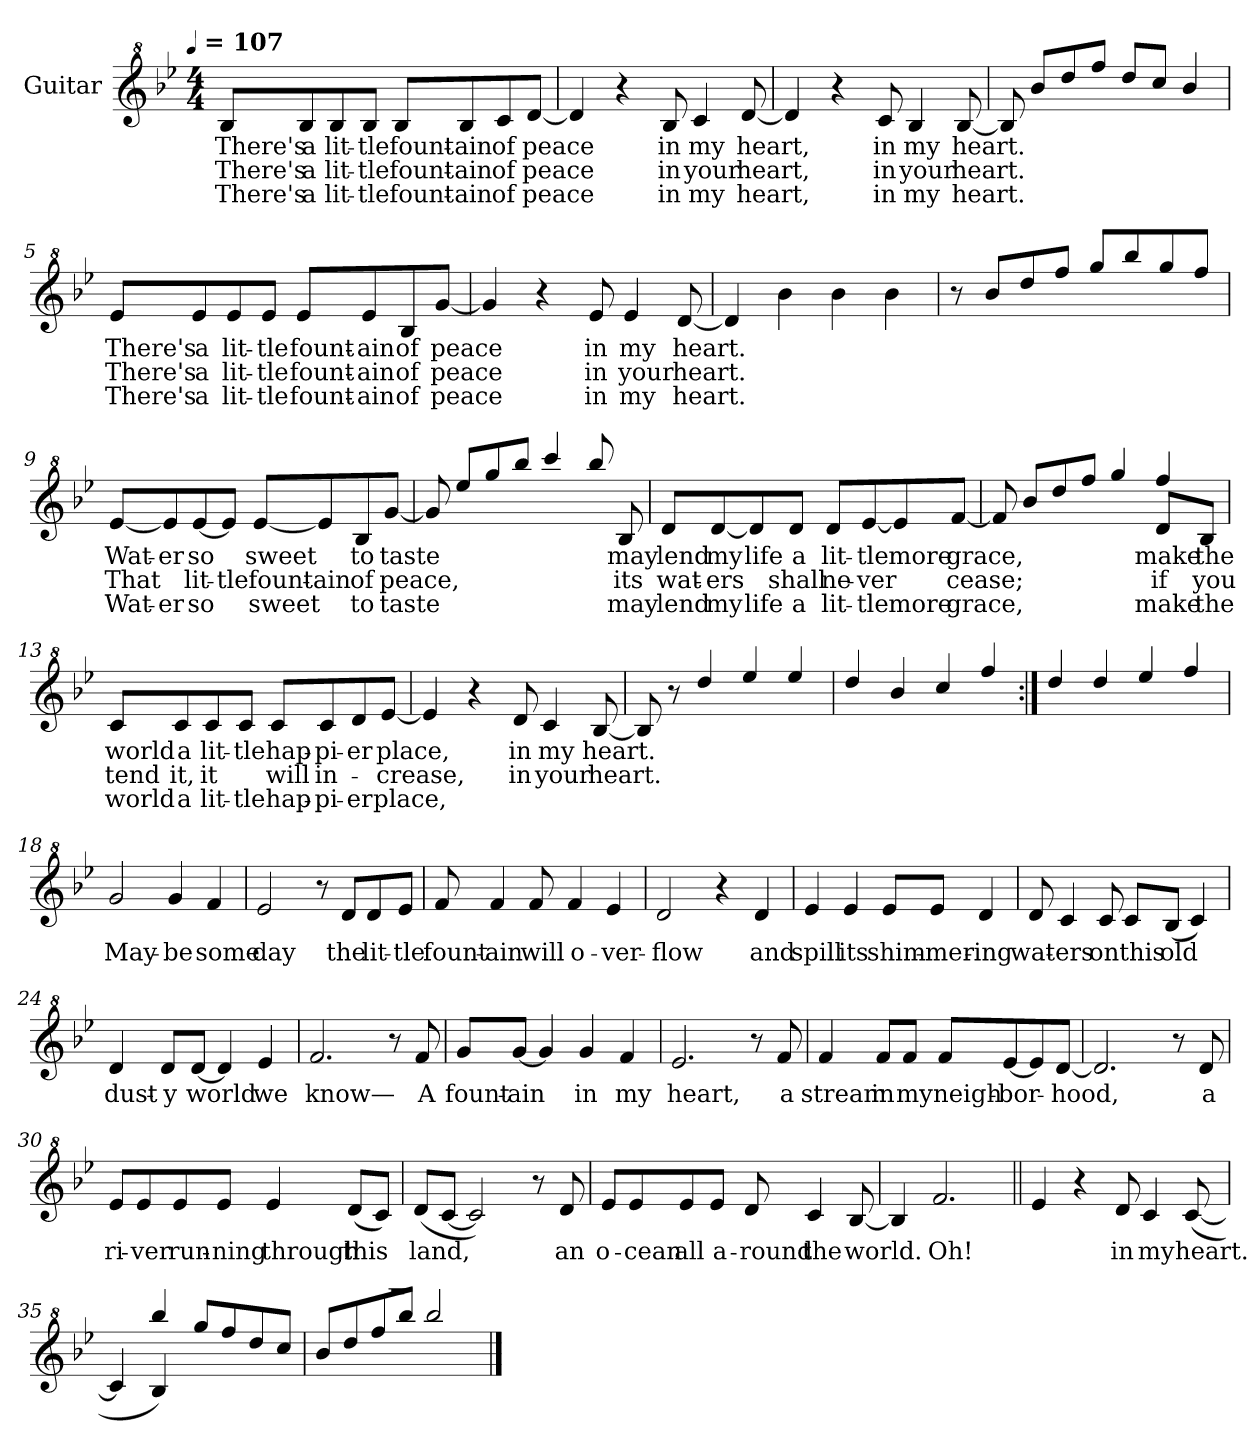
**kern	**text	**text	**text
*part1	*part1	*part1	*part1
*staff1	*staff1	*staff1	*staff1
*I"Guitar	*	*	*
*I'Guit.	*	*	*
*clefG^2	*	*	*
*ITrd7c12	*	*	*
*k[b-e-]	*	*	*
!!LO:TX:omd:t=[quarter] = 107
*M4/4	*	*	*
*MM107	*	*	*
=1	=1	=1	=1
8B-L	There's	There's	There's
8B-	a	a	a
8B-	lit-	lit-	lit-
8B-J	-tle	-tle	-tle
8B-L	fount-	fount-	fount-
8B-	-ain	-ain	-ain
8c	of	of	of
[8dJ	peace	peace	peace
=2	=2	=2	=2
4d]	.	.	.
4r	.	.	.
8B-	in	in	in
4c	my	your	my
[8d	heart,	heart,	heart,
=3	=3	=3	=3
4d]	.	.	.
4r	.	.	.
8c	in	in	in
4B-	my	your	my
[8B-	heart.	heart.	heart.
=4	=4	=4	=4
*^	*	*	*
8B-]	8ryy	.	.	.
8ryy	8b-/L	.	.	.
8ryy	8dd/	.	.	.
8ryy	8ff/J	.	.	.
8ryy	8dd/L	.	.	.
8ryy	8cc/J	.	.	.
4ryy	4b-/	.	.	.
*v	*v	*	*	*
!!LO:LB:g=z
=5	=5	=5	=5
8e-L	There's	There's	There's
8e-	a	a	a
8e-	lit-	lit-	lit-
8e-J	-tle	-tle	-tle
8e-L	fount-	fount-	fount-
8e-	-ain	-ain	-ain
8B-	of	of	of
[8gJ	peace	peace	peace
=6	=6	=6	=6
4g]	.	.	.
4r	.	.	.
8e-	in	in	in
4e-	my	your	my
[8d	heart.	heart.	heart.
=7	=7	=7	=7
4d]	.	.	.
4b-	.	.	.
4b-	.	.	.
4b-	.	.	.
=8	=8	=8	=8
*^	*	*	*
8r	8ryy	.	.	.
8ryy	8b-/L	.	.	.
8ryy	8dd/	.	.	.
8ryy	8ff/J	.	.	.
8ryy	8gg/L	.	.	.
8ryy	8bb-/	.	.	.
8ryy	8gg/	.	.	.
8ryy	8ff/J	.	.	.
*v	*v	*	*	*
!!LO:LB:g=z
=9	=9	=9	=9
[8e-L	Wat-	That	Wat-
8e-]	-er	.	-er
[8e-	so	lit-	so
8e-J]	.	-tle	.
[8e-L	sweet	fount-	sweet
8e-]	.	-ain	.
8B-	to	of	to
[8gJ	taste	peace,	taste
=10	=10	=10	=10
*^	*	*	*
8g]	8ryy	.	.	.
8ryy	8ee-/L	.	.	.
8ryy	8gg/	.	.	.
8ryy	8bb-/J	.	.	.
4ryy	4ccc/	.	.	.
8ryy	8bb-/	.	.	.
8B-	8ryy	may	its	may
*v	*v	*	*	*
=11	=11	=11	=11
8dL	lend	wat-	lend
[8d	my	-ers	my
8d]	life	.	life
8dJ	a	shall	a
8dL	lit-	ne-	lit-
[8e-	-tle	-ver	-tle
8e-]	more	.	more
[8fJ	grace,	cease;	grace,
!!LO:LB:g=z
=12	=12	=12	=12
*^	*	*	*
8f]	8ryy	.	.	.
8ryy	8b-/L	.	.	.
8ryy	8dd/	.	.	.
8ryy	8ff/J	.	.	.
4ryy	4gg/	.	.	.
8dL	4ff/	make	if	make
8B-J	.	the	you	the
*v	*v	*	*	*
=13	=13	=13	=13
8cL	world	tend	world
8c	a	it,	a
8c	lit-	it	lit-
8cJ	-tle	.	-tle
8cL	hap-	will	hap-
8c	-pi-	in-	-pi-
8d	-er	.	-er
[8e-J	place,	-crease,	place,
!!LO:LB:g=z
=14	=14	=14	=14
4e-]	.	.	.
4r	.	.	.
8d	in	in	.
4c	my	your	.
[8B-	heart.	heart.	.
=15	=15	=15	=15
*^	*	*	*
8B-]	4ryy	.	.	.
8r	.	.	.	.
4ryy	4dd/	.	.	.
4ryy	4ee-/	.	.	.
4ryy	4ee-/	.	.	.
=16	=16	=16	=16	=16
4ryy	4dd/	.	.	.
4ryy	4b-/	.	.	.
4ryy	4cc/	.	.	.
4ryy	4ff/	.	.	.
=17:|!	=17:|!	=17:|!	=17:|!	=17:|!
4ryy	4dd/	.	.	.
4ryy	4dd/	.	.	.
4ryy	4ee-/	.	.	.
4ryy	4ff/	.	.	.
*v	*v	*	*	*
!!LO:LB:g=z
=18	=18	=18	=18
2g	May-	.	.
4g	-be	.	.
4f	some	.	.
=19	=19	=19	=19
2e-	day	.	.
8r	.	.	.
8dL	the	.	.
8d	lit-	.	.
8e-J	-tle	.	.
=20	=20	=20	=20
8f	fount-	.	.
4f	-ain	.	.
8f	will	.	.
4f	o-	.	.
4e-	-ver-	.	.
=21	=21	=21	=21
2d	-flow	.	.
4r	.	.	.
4d	and	.	.
!!LO:PB:g=z
=22	=22	=22	=22
4e-	spill	.	.
4e-	its	.	.
8e-L	shim-	.	.
8e-J	-mer-	.	.
4d	-ing	.	.
=23	=23	=23	=23
8d	wat-	.	.
4c	-ers	.	.
8c	on	.	.
8cL	this	.	.
(8B-J	old	.	.
4c)	.	.	.
=24	=24	=24	=24
4d	dust-	.	.
8dL	-y	.	.
[8dJ	world	.	.
4d]	.	.	.
4e-	we	.	.
=25	=25	=25	=25
2.f	know—	.	.
8r	.	.	.
8f	A	.	.
!!LO:LB:g=z
=26	=26	=26	=26
8gL	fount-	.	.
[8gJ	-ain	.	.
4g]	.	.	.
4g	in	.	.
4f	my	.	.
=27	=27	=27	=27
2.e-	heart,	.	.
8r	.	.	.
8f	a	.	.
=28	=28	=28	=28
4f	stream	.	.
8fL	in	.	.
8fJ	my	.	.
8fL	neigh-	.	.
[8e-	-bor-	.	.
8e-]	.	.	.
[8dJ	-hood,	.	.
=29	=29	=29	=29
2.d]	.	.	.
8r	.	.	.
8d	a	.	.
!!LO:LB:g=z
=30	=30	=30	=30
8e-L	ri-	.	.
8e-	-ver	.	.
8e-	run-	.	.
8e-J	-ning	.	.
4e-	through	.	.
(8dL	this	.	.
8cJ)	.	.	.
=31	=31	=31	=31
(8dL	land,	.	.
[8cJ	.	.	.
2c])	.	.	.
8r	.	.	.
8d	an	.	.
!!LO:LB:g=z
=32	=32	=32	=32
8e-L	o-	.	.
8e-	-cean	.	.
8e-	all	.	.
8e-J	a-	.	.
8d	-round	.	.
4c	the	.	.
[8B-	world.	.	.
=33	=33	=33	=33
4B-]	.	.	.
2.f	Oh!	.	.
!!LO:LB:g=z
=34||	=34||	=34||	=34||
(4e-	.	.	.
4r	.	.	.
8d	in	.	.
4c	my	.	.
(<[8c	heart.	.	.
=35	=35	=35	=35
*^	*	*	*
4c]	4ryy	.	.	.
4B-/)	4bb-/	.	.	.
2ryy	8gg/L	.	.	.
.	8ff/	.	.	.
.	8dd/	.	.	.
.	8cc/J	.	.	.
=36	=36	=36	=36	=36
1r	8b-/L	.	.	.
.	8dd/	.	.	.
.	8ff/	.	.	.
.	8bb-/J	.	.	.
.	2bb-/	.	.	.
*v	*v	*	*	*
==	==	==	==
*-	*-	*-	*-
